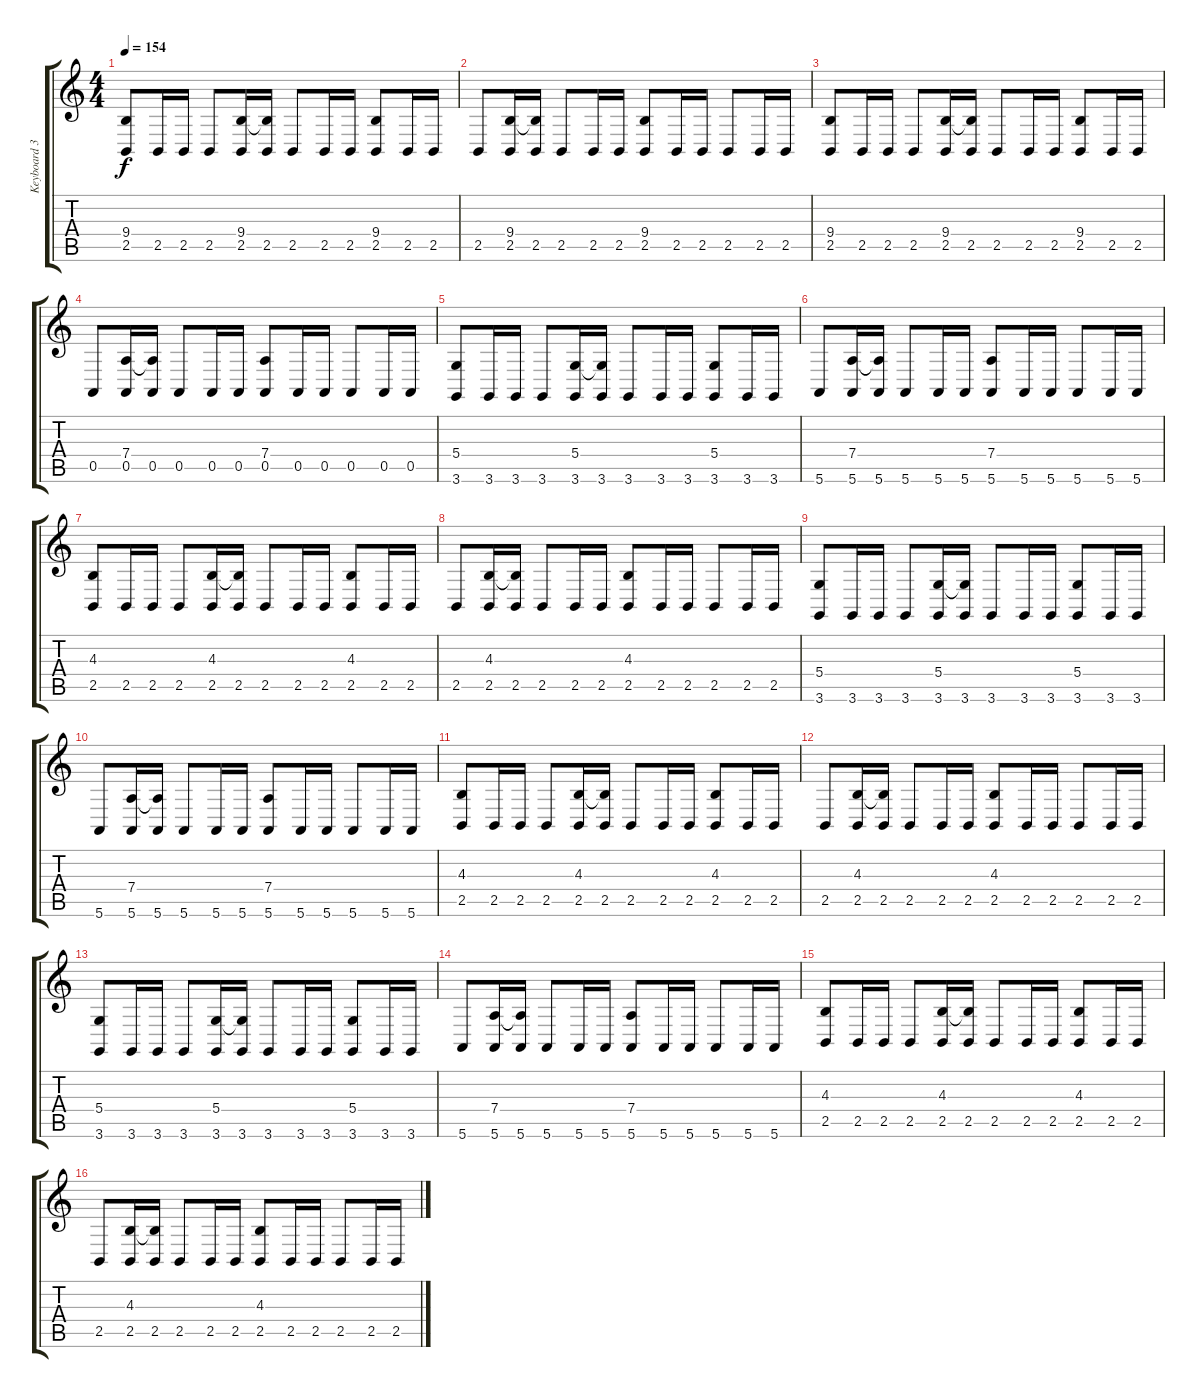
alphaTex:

\track ("Keyboard 3" "Keyboard 3") {instrument lead1square}
\staff {score tabs}
\tuning (E4 B3 G3 D3 A2 E2) {hide}
\ts (4 4)
\tempo 154
\clef g2
\ks c
(9.4 2.5).8{dy f} 2.5.16 2.5.16 2.5.8 (9.4 2.5).16 (9.4{t} 2.5).16 2.5.8 2.5.16 2.5.16 (9.4 2.5).8 2.5.16 2.5.16 |
2.5.8 (9.4 2.5).16 (9.4{t} 2.5).16 2.5.8 2.5.16 2.5.16 (9.4 2.5).8 2.5.16 2.5.16 2.5.8 2.5.16 2.5.16 |
(9.4 2.5).8 2.5.16 2.5.16 2.5.8 (9.4 2.5).16 (9.4{t} 2.5).16 2.5.8 2.5.16 2.5.16 (9.4 2.5).8 2.5.16 2.5.16 |
0.5.8 (7.4 0.5).16 (7.4{t} 0.5).16 0.5.8 0.5.16 0.5.16 (7.4 0.5).8 0.5.16 0.5.16 0.5.8 0.5.16 0.5.16 |
\section ("" "")
(5.4 3.6).8 3.6.16 3.6.16 3.6.8 (5.4 3.6).16 (5.4{t} 3.6).16 3.6.8 3.6.16 3.6.16 (5.4 3.6).8 3.6.16 3.6.16 |
5.6.8 (7.4 5.6).16 (7.4{t} 5.6).16 5.6.8 5.6.16 5.6.16 (7.4 5.6).8 5.6.16 5.6.16 5.6.8 5.6.16 5.6.16 |
(4.3 2.5).8 2.5.16 2.5.16 2.5.8 (4.3 2.5).16 (4.3{t} 2.5).16 2.5.8 2.5.16 2.5.16 (4.3 2.5).8 2.5.16 2.5.16 |
2.5.8 (4.3 2.5).16 (4.3{t} 2.5).16 2.5.8 2.5.16 2.5.16 (4.3 2.5).8 2.5.16 2.5.16 2.5.8 2.5.16 2.5.16 |
(5.4 3.6).8 3.6.16 3.6.16 3.6.8 (5.4 3.6).16 (5.4{t} 3.6).16 3.6.8 3.6.16 3.6.16 (5.4 3.6).8 3.6.16 3.6.16 |
5.6.8 (7.4 5.6).16 (7.4{t} 5.6).16 5.6.8 5.6.16 5.6.16 (7.4 5.6).8 5.6.16 5.6.16 5.6.8 5.6.16 5.6.16 |
(4.3 2.5).8 2.5.16 2.5.16 2.5.8 (4.3 2.5).16 (4.3{t} 2.5).16 2.5.8 2.5.16 2.5.16 (4.3 2.5).8 2.5.16 2.5.16 |
2.5.8 (4.3 2.5).16 (4.3{t} 2.5).16 2.5.8 2.5.16 2.5.16 (4.3 2.5).8 2.5.16 2.5.16 2.5.8 2.5.16 2.5.16 |
\section ("" "")
(5.4 3.6).8 3.6.16 3.6.16 3.6.8 (5.4 3.6).16 (5.4{t} 3.6).16 3.6.8 3.6.16 3.6.16 (5.4 3.6).8 3.6.16 3.6.16 |
5.6.8 (7.4 5.6).16 (7.4{t} 5.6).16 5.6.8 5.6.16 5.6.16 (7.4 5.6).8 5.6.16 5.6.16 5.6.8 5.6.16 5.6.16 |
(4.3 2.5).8 2.5.16 2.5.16 2.5.8 (4.3 2.5).16 (4.3{t} 2.5).16 2.5.8 2.5.16 2.5.16 (4.3 2.5).8 2.5.16 2.5.16 |
2.5.8 (4.3 2.5).16 (4.3{t} 2.5).16 2.5.8 2.5.16 2.5.16 (4.3 2.5).8 2.5.16 2.5.16 2.5.8 2.5.16 2.5.16
